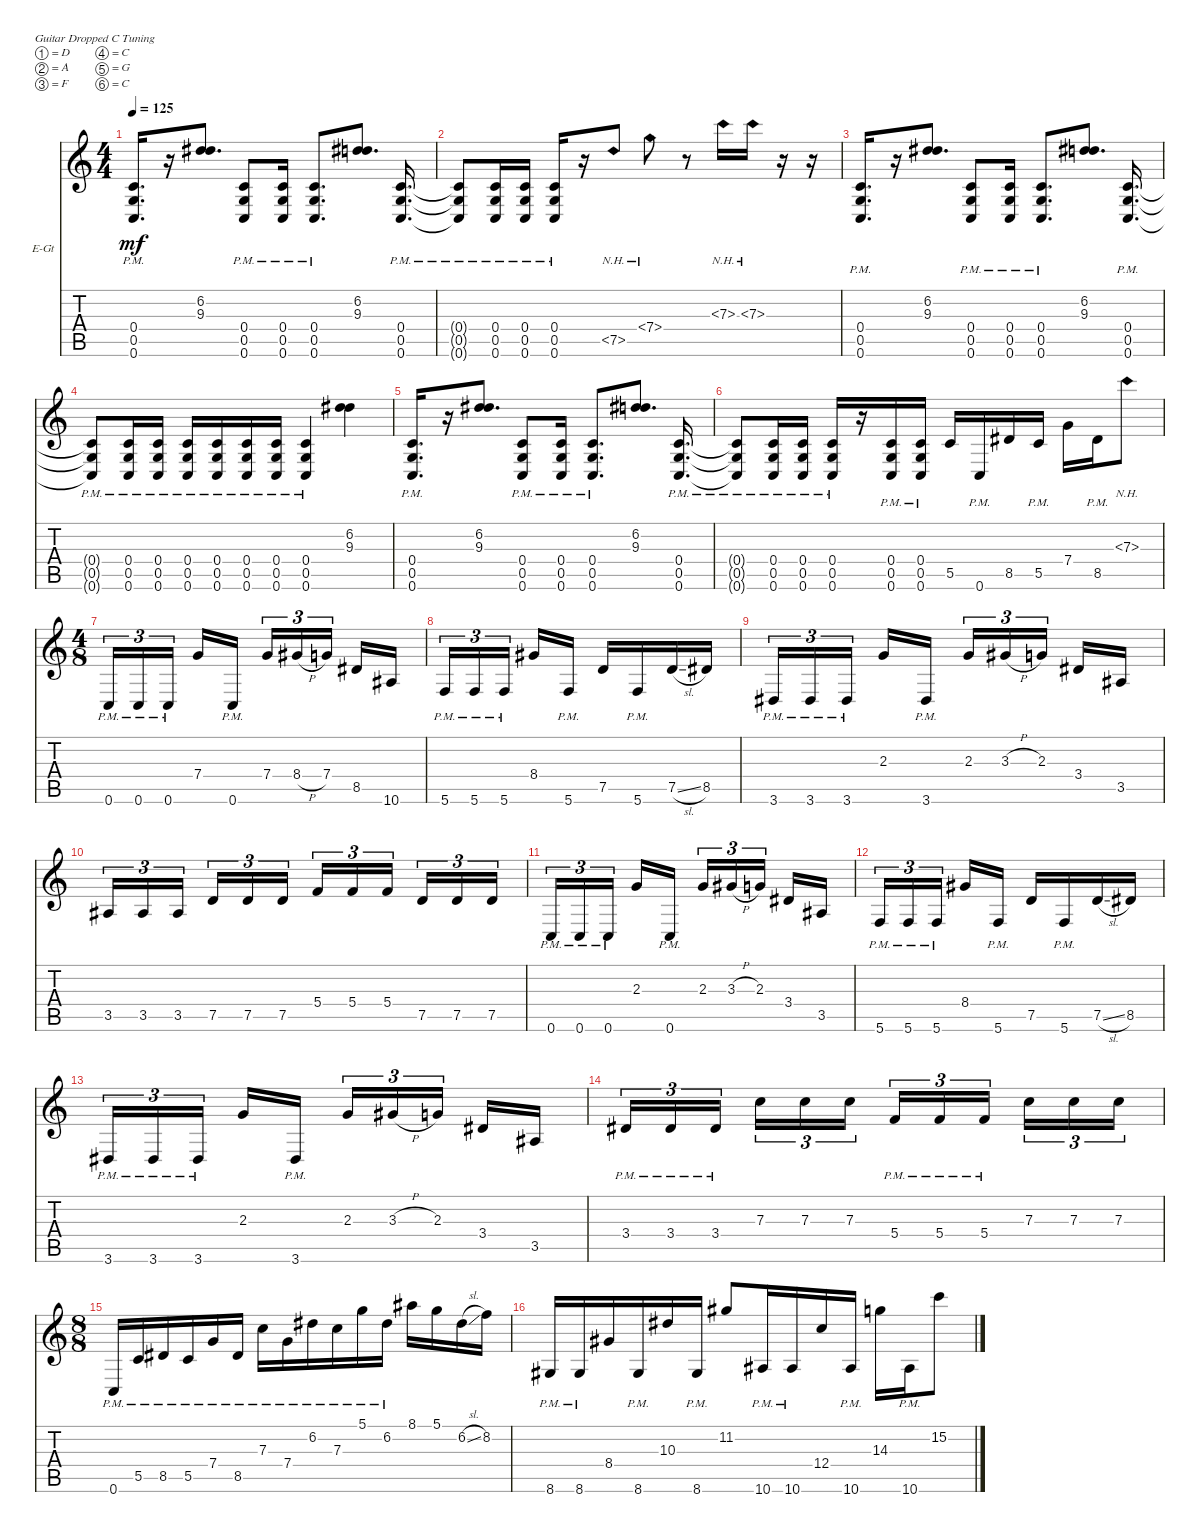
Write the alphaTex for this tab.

\defaultSystemsLayout 4
\bracketExtendMode nobrackets
\firstSystemTrackNameOrientation horizontal
\otherSystemsTrackNameOrientation horizontal
\track ("Gajic Guitar" "E-Gt") {instrument distortionguitar}
\staff {score tabs}
\tuning (D4 A3 F3 C3 G2 C2)
\ts (4 4)
\tempo 125
\clef g2
\ks c
(0.6{pm} 0.5{pm} 0.4{pm}).16{d dy mf} r.16 (9.3 6.2).8{d} (0.6{pm} 0.5{pm} 0.4{pm}).8 (0.4{pm} 0.5{pm} 0.6{pm}).16 (0.6{pm} 0.5{pm} 0.4{pm}).8{d} (9.3 6.2).8{d} (0.6{pm} 0.5{pm} 0.4{pm}).16{d} |
(0.5{pm t} 0.6{pm t} 0.4{pm t}).8 (0.4{pm} 0.5{pm} 0.6{pm}).16 (0.4{pm} 0.5{pm} 0.6{pm}).16 (0.6{pm} 0.5{pm} 0.4{pm}).16 r.16 7.5{nh}.8 7.4{nh}.8 r.8 7.3{nh}.16 7.3{nh}.16 r.16 r.16 |
(0.6{pm} 0.5{pm} 0.4{pm}).16{d} r.16 (9.3 6.2).8{d} (0.6{pm} 0.5{pm} 0.4{pm}).8 (0.4{pm} 0.5{pm} 0.6{pm}).16 (0.6{pm} 0.5{pm} 0.4{pm}).8{d} (9.3 6.2).8{d} (0.6{pm} 0.5{pm} 0.4{pm}).16{d} |
(0.5{pm t} 0.6{pm t} 0.4{pm t}).8 (0.4{pm} 0.5{pm} 0.6{pm}).16 (0.4{pm} 0.5{pm} 0.6{pm}).16 (0.4{pm} 0.5{pm} 0.6{pm}).16 (0.4{pm} 0.5{pm} 0.6{pm}).16 (0.4{pm} 0.5{pm} 0.6{pm}).16 (0.4{pm} 0.5{pm} 0.6{pm}).16 (0.6{pm} 0.5{pm} 0.4{pm}).4 (9.3 6.2).4 |
(0.6{pm} 0.5{pm} 0.4{pm}).16{d} r.16 (9.3 6.2).8{d} (0.6{pm} 0.5{pm} 0.4{pm}).8 (0.4{pm} 0.5{pm} 0.6{pm}).16 (0.6{pm} 0.5{pm} 0.4{pm}).8{d} (9.3 6.2).8{d} (0.6{pm} 0.5{pm} 0.4{pm}).16{d} |
(0.5{pm t} 0.6{pm t} 0.4{pm t}).8 (0.4{pm} 0.5{pm} 0.6{pm}).16 (0.4{pm} 0.5{pm} 0.6{pm}).16 (0.6{pm} 0.5{pm} 0.4{pm}).16 r.16 (0.6{pm} 0.5{pm} 0.4{pm}).16 (0.6{pm} 0.4{pm} 0.5{pm}).16 5.5.16 0.6{pm}.16 8.5.16 5.5{pm}.16 7.4.16 8.5{pm}.16 7.3{nh}.8 |
\ts (4 8)
0.6{pm}.16{tu (3 2)} 0.6{pm}.16{tu (3 2)} 0.6{pm}.16{tu (3 2)} 7.4.16 0.6{pm}.16 7.4.16{tu (3 2)} 8.4{h}.16{tu (3 2)} 7.4.16{tu (3 2)} 8.5.16 10.6.16 |
5.6{pm}.16{tu (3 2)} 5.6{pm}.16{tu (3 2)} 5.6{pm}.16{tu (3 2)} 8.4.16 5.6{pm}.16 7.5.16 5.6{pm}.16 7.5{sl}.16 8.5.16 |
3.6{pm}.16{tu (3 2)} 3.6{pm}.16{tu (3 2)} 3.6{pm}.16{tu (3 2)} 2.3.16 3.6{pm}.16 2.3.16{tu (3 2)} 3.3{h}.16{tu (3 2)} 2.3.16{tu (3 2)} 3.4.16 3.5.16 |
3.5.16{tu (3 2)} 3.5.16{tu (3 2)} 3.5.16{tu (3 2)} 7.5.16{tu (3 2)} 7.5.16{tu (3 2)} 7.5.16{tu (3 2)} 5.4.16{tu (3 2)} 5.4.16{tu (3 2)} 5.4.16{tu (3 2)} 7.5.16{tu (3 2)} 7.5.16{tu (3 2)} 7.5.16{tu (3 2)} |
0.6{pm}.16{tu (3 2)} 0.6{pm}.16{tu (3 2)} 0.6{pm}.16{tu (3 2)} 2.3.16 0.6{pm}.16 2.3.16{tu (3 2)} 3.3{h}.16{tu (3 2)} 2.3.16{tu (3 2)} 3.4.16 3.5.16 |
5.6{pm}.16{tu (3 2)} 5.6{pm}.16{tu (3 2)} 5.6{pm}.16{tu (3 2)} 8.4.16 5.6{pm}.16 7.5.16 5.6{pm}.16 7.5{sl}.16 8.5.16 |
3.6{pm}.16{tu (3 2)} 3.6{pm}.16{tu (3 2)} 3.6{pm}.16{tu (3 2)} 2.3.16 3.6{pm}.16 2.3.16{tu (3 2)} 3.3{h}.16{tu (3 2)} 2.3.16{tu (3 2)} 3.4.16 3.5.16 |
3.4{pm}.16{tu (3 2)} 3.4{pm}.16{tu (3 2)} 3.4{pm}.16{tu (3 2)} 7.3.16{tu (3 2)} 7.3.16{tu (3 2)} 7.3.16{tu (3 2)} 5.4{pm}.16{tu (3 2)} 5.4{pm}.16{tu (3 2)} 5.4{pm}.16{tu (3 2)} 7.3.16{tu (3 2)} 7.3.16{tu (3 2)} 7.3.16{tu (3 2)} |
\ts (8 8)
0.6{pm}.16 5.5{pm}.16 8.5{pm}.16 5.5{pm}.16 7.4{pm}.16 8.5{pm}.16 7.3{pm}.16 7.4{pm}.16 6.2{pm}.16 7.3{pm}.16 5.1{pm}.16 6.2{pm}.16 8.1.16 5.1.16 6.2{sl}.16 8.2.16 |
8.6{pm}.16 8.6{pm}.16 8.4.16 8.6{pm}.16 10.3.16 8.6{pm}.16 11.2.8 10.6{pm}.16 10.6{pm}.16 12.4.16 10.6{pm}.16 14.3.16 10.6{pm}.16 15.2.8
